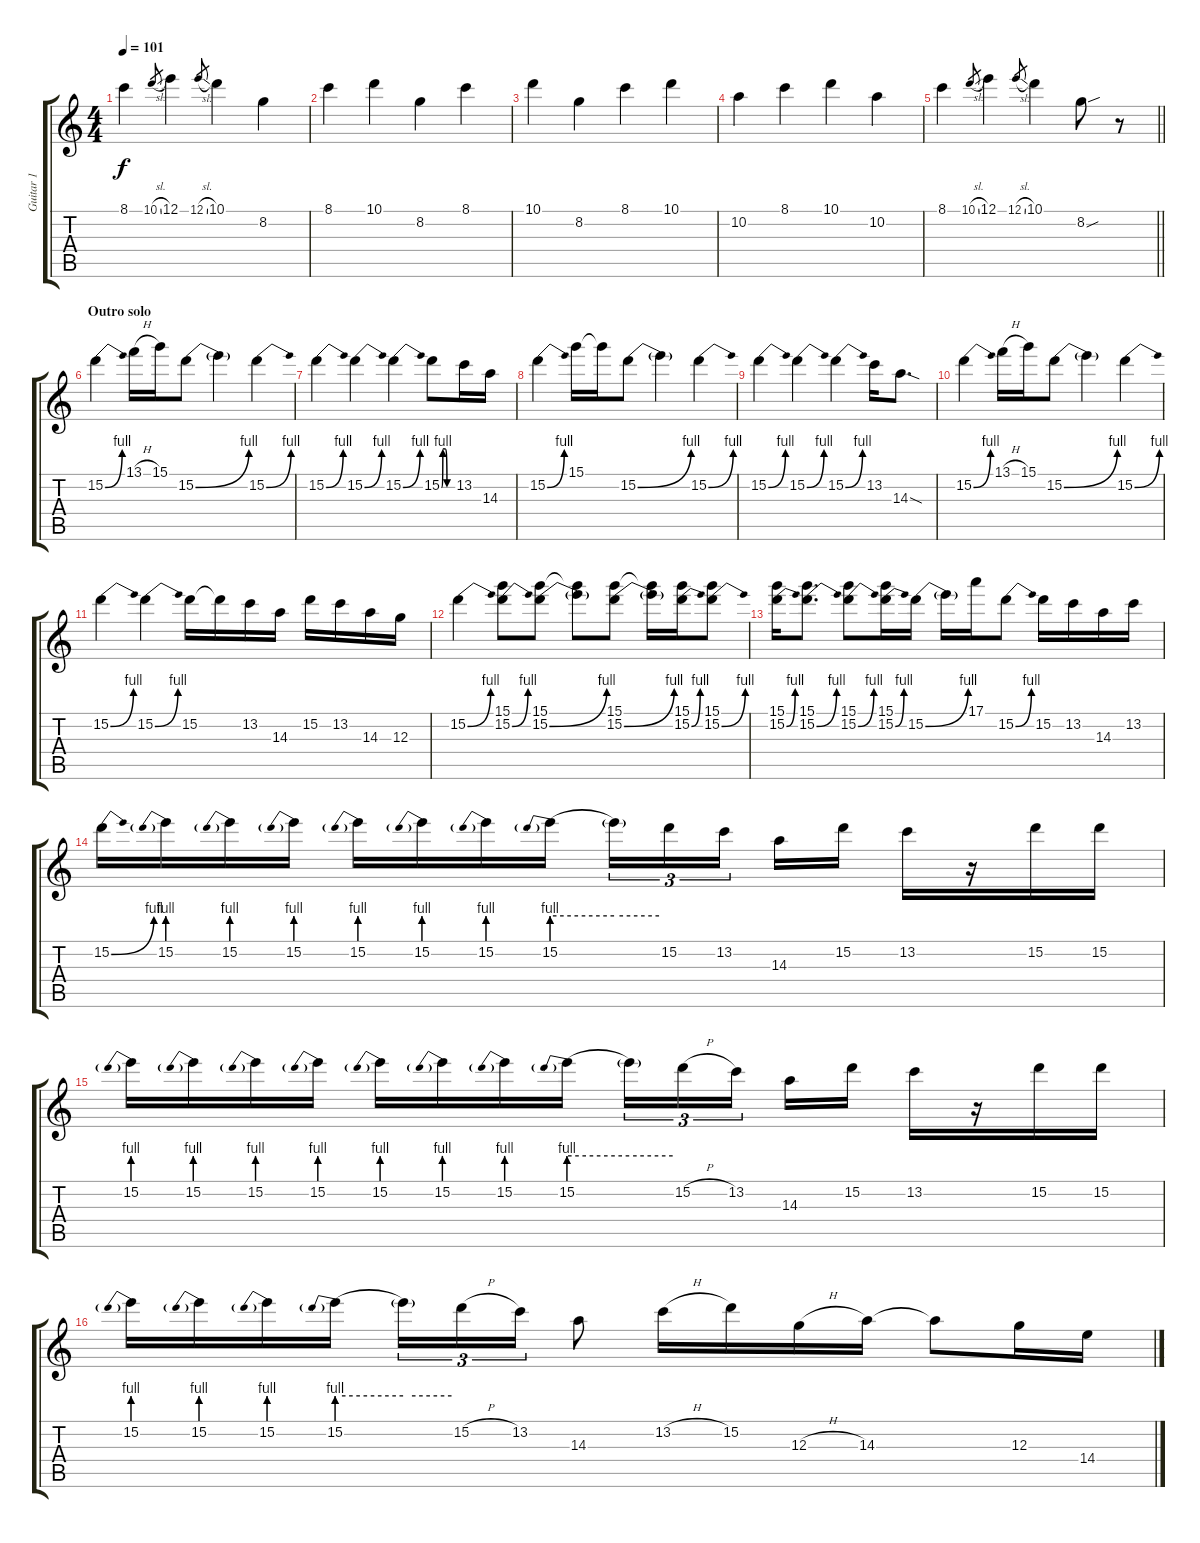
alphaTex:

\track ("Guitar 1" "Guitar 1") {instrument overdrivenguitar}
\staff {score tabs}
\tuning (E4 B3 G3 D3 A2 E2) {hide}
\ts (4 4)
\tempo 101
\clef g2
\ks c
8.1.4{dy f} 10.1{sl}.8{gr} 12.1.4 12.1{sl}.8{gr} 10.1.4 8.2.4 |
8.1.4 10.1.4 8.2.4 8.1.4 |
10.1.4 8.2.4 8.1.4 10.1.4 |
10.2.4 8.1.4 10.1.4 10.2.4 |
\barLineRight lightlight
8.1.4 10.1{sl}.8{gr} 12.1.4 12.1{sl}.8{gr} 10.1.4 8.2{sou}.8 r.8 |
\section ("" "Outro solo")
15.2{be (bend 0 0 60 4)}.4 13.1{h}.16 15.1.16 15.2{be (bend 0 0 60 4)}.8 15.2{t}.4 15.2{be (bend 0 0 60 4)}.4 |
15.2{be (bend 0 0 60 4)}.4 15.2{be (bend 0 0 60 4)}.4 15.2{be (bend 0 0 60 4)}.4 15.2{be (custom 0 0 7 4 20 4 30 0 60 0)}.8 13.2.16 14.3.16 |
15.2{be (bend 0 0 60 4)}.4 15.1.16 15.1{t}.16 15.2{be (bend 0 0 60 4)}.8 15.2{t}.4 15.2{be (bend 0 0 60 4)}.4 |
15.2{be (bend 0 0 60 4)}.4 15.2{be (bend 0 0 60 4)}.4 15.2{be (bend 0 0 60 4)}.4 13.2.16 14.3{sod}.8{d} |
15.2{be (bend 0 0 60 4)}.4 13.1{h}.16 15.1.16 15.2{be (bend 0 0 60 4)}.8 15.2{t}.4 15.2{be (bend 0 0 60 4)}.4 |
15.2{be (bend 0 0 60 4)}.4 15.2{be (bend 0 0 60 4)}.4 15.2.16 15.2{t}.16 13.2.16 14.3.16 15.2.16 13.2.16 14.3.16 12.3.16 |
15.2{be (bend 0 0 60 4)}.4 (15.1 15.2{be (bend 0 0 60 4)}).8 (15.1 15.2{be (bend 0 0 60 4)}).8 (15.1{t} 15.2{t}).8 (15.1 15.2{be (bend 0 0 60 4)}).8 (15.1{t} 15.2{t}).16 (15.1 15.2{be (bend 0 0 60 4)}).16 (15.1 15.2{be (bend 0 0 60 4)}).8 |
(15.1 15.2{be (bend 0 0 60 4)}).16 (15.1 15.2{be (bend 0 0 60 4)}).8{d} (15.1 15.2{be (bend 0 0 60 4)}).8 (15.1 15.2{be (bend 0 0 60 4)}).16 15.2{be (bend 0 0 60 4)}.16 15.2{t}.16 17.1.16 15.2{be (bend 0 0 60 4)}.8 15.2.16 13.2.16 14.3.16 13.2.16 |
15.2{be (bend 0 0 60 4)}.16 15.2{be (prebend 0 4 60 4)}.16 15.2{be (prebend 0 4 60 4)}.16 15.2{be (prebend 0 4 60 4)}.16 15.2{be (prebend 0 4 60 4)}.16 15.2{be (prebend 0 4 60 4)}.16 15.2{be (prebend 0 4 60 4)}.16 15.2{be (prebend 0 4 60 4)}.16 15.2{be (hold 0 4 60 4) t}.16{tu (3 2)} 15.2.16{tu (3 2)} 13.2.16{tu (3 2) beam splitsecondary} 14.3.16 15.2.16 13.2.16 r.16 15.2.16 15.2.16 |
15.2{be (prebend 0 4 60 4)}.16 15.2{be (prebend 0 4 60 4)}.16 15.2{be (prebend 0 4 60 4)}.16 15.2{be (prebend 0 4 60 4)}.16 15.2{be (prebend 0 4 60 4)}.16 15.2{be (prebend 0 4 60 4)}.16 15.2{be (prebend 0 4 60 4)}.16 15.2{be (prebend 0 4 60 4)}.16 15.2{be (hold 0 4 60 4) t}.16{tu (3 2)} 15.2{h}.16{tu (3 2)} 13.2.16{tu (3 2) beam splitsecondary} 14.3.16 15.2.16 13.2.16 r.16 15.2.16 15.2.16 |
15.2{be (prebend 0 4 60 4)}.16 15.2{be (prebend 0 4 60 4)}.16 15.2{be (prebend 0 4 60 4)}.16 15.2{be (prebend 0 4 60 4)}.16 15.2{be (hold 0 4 60 4) t}.16{tu (3 2)} 15.2{h}.16{tu (3 2)} 13.2.16{tu (3 2)} 14.3.8 13.2{h}.16 15.2.16 12.3{h}.16 14.3.16 14.3{t}.8 12.3.16 14.4.16
